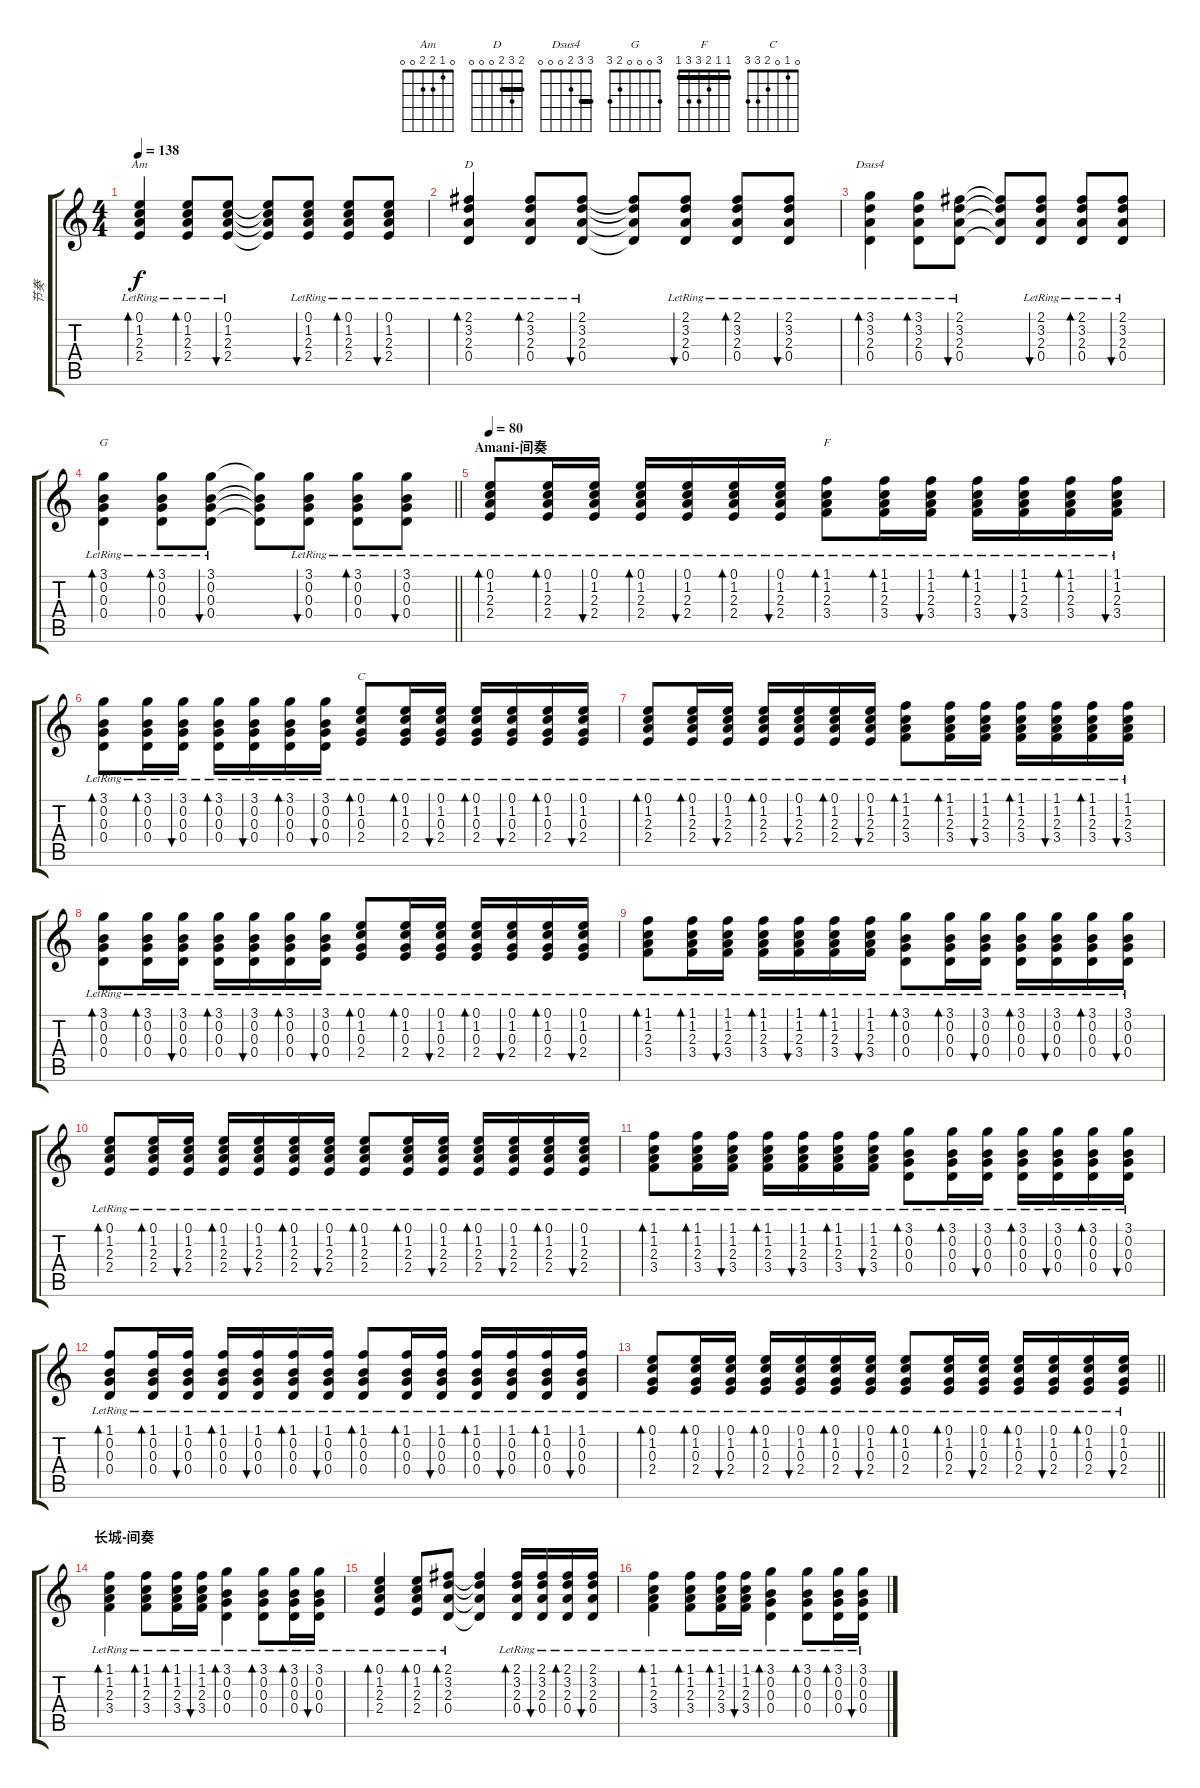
\track ("节奏" "节奏") {instrument acousticguitarsteel}
\staff {score tabs}
\tuning (E4 B3 G3 D3 A2 E2) {hide}
\chord ("Am" 0 1 2 2 0 0)
\chord ("D" 2 3 2 0 0 0) {barre 2}
\chord ("Dsus4" 3 3 2 0 0 0) {barre 3}
\chord ("G" 3 0 0 0 2 3)
\chord ("F" 1 1 2 3 3 1) {barre 1}
\chord ("C" 0 1 0 2 3 3)
\ts (4 4)
\tempo 138
\clef g2
\ks c
(0.1{lr} 1.2{lr} 2.3{lr} 2.4{lr}).4{bd 60 ch "Am" dy f} (0.1{lr} 1.2{lr} 2.3{lr} 2.4{lr}).8{bd 60} (0.1{lr} 1.2{lr} 2.3{lr} 2.4{lr}).8{bu 60} (0.1{t} 1.2{t} 2.3{t} 2.4{t}).8 (0.1{lr} 1.2{lr} 2.3{lr} 2.4{lr}).8{bu 60} (0.1{lr} 1.2{lr} 2.3{lr} 2.4{lr}).8{bd 60} (0.1{lr} 1.2{lr} 2.3{lr} 2.4{lr}).8{bu 60} |
(2.1{lr} 3.2{lr} 2.3{lr} 0.4{lr}).4{bd 60 ch "D"} (2.1{lr} 3.2{lr} 2.3{lr} 0.4{lr}).8{bd 60} (2.1{lr} 3.2{lr} 2.3{lr} 0.4{lr}).8{bu 60} (2.1{t} 3.2{t} 2.3{t} 0.4{t}).8 (2.1{lr} 3.2{lr} 2.3{lr} 0.4{lr}).8{bu 60} (2.1{lr} 3.2{lr} 2.3{lr} 0.4{lr}).8{bd 60} (2.1{lr} 3.2{lr} 2.3{lr} 0.4{lr}).8{bu 60} |
(3.1{lr} 3.2{lr} 2.3{lr} 0.4{lr}).4{bd 60 ch "Dsus4"} (3.1{lr} 3.2{lr} 2.3{lr} 0.4{lr}).8{bd 60} (2.1{lr} 3.2{lr} 2.3{lr} 0.4{lr}).8{bu 60} (2.1{t} 3.2{t} 2.3{t} 0.4{t}).8 (2.1{lr} 3.2{lr} 2.3{lr} 0.4{lr}).8{bu 60} (2.1{lr} 3.2{lr} 2.3{lr} 0.4{lr}).8{bd 60} (2.1{lr} 3.2{lr} 2.3{lr} 0.4{lr}).8{bu 60} |
\barLineRight lightlight
(3.1{lr} 0.2{lr} 0.3{lr} 0.4{lr}).4{bd 60 ch "G"} (3.1{lr} 0.2{lr} 0.3{lr} 0.4{lr}).8{bd 60} (3.1{lr} 0.2{lr} 0.3{lr} 0.4{lr}).8{bu 60} (3.1{t} 0.2{t} 0.3{t} 0.4{t}).8 (3.1{lr} 0.2{lr} 0.3{lr} 0.4{lr}).8{bu 60} (3.1{lr} 0.2{lr} 0.3{lr} 0.4{lr}).8{bd 60} (3.1{lr} 0.2{lr} 0.3{lr} 0.4{lr}).8{bu 60} |
\section ("" "Amani-间奏")
\tempo 80
(0.1{lr} 1.2{lr} 2.3{lr} 2.4{lr}).8{bd 60} (0.1{lr} 1.2{lr} 2.3{lr} 2.4{lr}).16{bd 60} (0.1{lr} 1.2{lr} 2.3{lr} 2.4{lr}).16{bu 60} (0.1{lr} 1.2{lr} 2.3{lr} 2.4{lr}).16{bd 60} (0.1{lr} 1.2{lr} 2.3{lr} 2.4{lr}).16{bu 60} (0.1{lr} 1.2{lr} 2.3{lr} 2.4{lr}).16{bd 60} (0.1{lr} 1.2{lr} 2.3{lr} 2.4{lr}).16{bu 60} (1.1{lr} 1.2{lr} 2.3{lr} 3.4{lr}).8{bd 60 ch "F"} (1.1{lr} 1.2{lr} 2.3{lr} 3.4{lr}).16{bd 60} (1.1{lr} 1.2{lr} 2.3{lr} 3.4{lr}).16{bu 60} (1.1{lr} 1.2{lr} 2.3{lr} 3.4{lr}).16{bd 60} (1.1{lr} 1.2{lr} 2.3{lr} 3.4{lr}).16{bu 60} (1.1{lr} 1.2{lr} 2.3{lr} 3.4{lr}).16{bd 60} (1.1{lr} 1.2{lr} 2.3{lr} 3.4{lr}).16{bu 60} |
(3.1{lr} 0.2{lr} 0.3{lr} 0.4{lr}).8{bd 60} (3.1{lr} 0.2{lr} 0.3{lr} 0.4{lr}).16{bd 60} (3.1{lr} 0.2{lr} 0.3{lr} 0.4{lr}).16{bu 60} (3.1{lr} 0.2{lr} 0.3{lr} 0.4{lr}).16{bd 60} (3.1{lr} 0.2{lr} 0.3{lr} 0.4{lr}).16{bu 60} (3.1{lr} 0.2{lr} 0.3{lr} 0.4{lr}).16{bd 60} (3.1{lr} 0.2{lr} 0.3{lr} 0.4{lr}).16{bu 60} (0.1{lr} 1.2{lr} 0.3{lr} 2.4{lr}).8{bd 60 ch "C"} (0.1{lr} 1.2{lr} 0.3{lr} 2.4{lr}).16{bd 60} (0.1{lr} 1.2{lr} 0.3{lr} 2.4{lr}).16{bu 60} (0.1{lr} 1.2{lr} 0.3{lr} 2.4{lr}).16{bd 60} (0.1{lr} 1.2{lr} 0.3{lr} 2.4{lr}).16{bu 60} (0.1{lr} 1.2{lr} 0.3{lr} 2.4{lr}).16{bd 60} (0.1{lr} 1.2{lr} 0.3{lr} 2.4{lr}).16{bu 60} |
(0.1{lr} 1.2{lr} 2.3{lr} 2.4{lr}).8{bd 60} (0.1{lr} 1.2{lr} 2.3{lr} 2.4{lr}).16{bd 60} (0.1{lr} 1.2{lr} 2.3{lr} 2.4{lr}).16{bu 60} (0.1{lr} 1.2{lr} 2.3{lr} 2.4{lr}).16{bd 60} (0.1{lr} 1.2{lr} 2.3{lr} 2.4{lr}).16{bu 60} (0.1{lr} 1.2{lr} 2.3{lr} 2.4{lr}).16{bd 60} (0.1{lr} 1.2{lr} 2.3{lr} 2.4{lr}).16{bu 60} (1.1{lr} 1.2{lr} 2.3{lr} 3.4{lr}).8{bd 60} (1.1{lr} 1.2{lr} 2.3{lr} 3.4{lr}).16{bd 60} (1.1{lr} 1.2{lr} 2.3{lr} 3.4{lr}).16{bu 60} (1.1{lr} 1.2{lr} 2.3{lr} 3.4{lr}).16{bd 60} (1.1{lr} 1.2{lr} 2.3{lr} 3.4{lr}).16{bu 60} (1.1{lr} 1.2{lr} 2.3{lr} 3.4{lr}).16{bd 60} (1.1{lr} 1.2{lr} 2.3{lr} 3.4{lr}).16{bu 60} |
(3.1{lr} 0.2{lr} 0.3{lr} 0.4{lr}).8{bd 60} (3.1{lr} 0.2{lr} 0.3{lr} 0.4{lr}).16{bd 60} (3.1{lr} 0.2{lr} 0.3{lr} 0.4{lr}).16{bu 60} (3.1{lr} 0.2{lr} 0.3{lr} 0.4{lr}).16{bd 60} (3.1{lr} 0.2{lr} 0.3{lr} 0.4{lr}).16{bu 60} (3.1{lr} 0.2{lr} 0.3{lr} 0.4{lr}).16{bd 60} (3.1{lr} 0.2{lr} 0.3{lr} 0.4{lr}).16{bu 60} (0.1{lr} 1.2{lr} 0.3{lr} 2.4{lr}).8{bd 60} (0.1{lr} 1.2{lr} 0.3{lr} 2.4{lr}).16{bd 60} (0.1{lr} 1.2{lr} 0.3{lr} 2.4{lr}).16{bu 60} (0.1{lr} 1.2{lr} 0.3{lr} 2.4{lr}).16{bd 60} (0.1{lr} 1.2{lr} 0.3{lr} 2.4{lr}).16{bu 60} (0.1{lr} 1.2{lr} 0.3{lr} 2.4{lr}).16{bd 60} (0.1{lr} 1.2{lr} 0.3{lr} 2.4{lr}).16{bu 60} |
(1.1{lr} 1.2{lr} 2.3{lr} 3.4{lr}).8{bd 60} (1.1{lr} 1.2{lr} 2.3{lr} 3.4{lr}).16{bd 60} (1.1{lr} 1.2{lr} 2.3{lr} 3.4{lr}).16{bu 60} (1.1{lr} 1.2{lr} 2.3{lr} 3.4{lr}).16{bd 60} (1.1{lr} 1.2{lr} 2.3{lr} 3.4{lr}).16{bu 60} (1.1{lr} 1.2{lr} 2.3{lr} 3.4{lr}).16{bd 60} (1.1{lr} 1.2{lr} 2.3{lr} 3.4{lr}).16{bu 60} (3.1{lr} 0.2{lr} 0.3{lr} 0.4{lr}).8{bd 60} (3.1{lr} 0.2{lr} 0.3{lr} 0.4{lr}).16{bd 60} (3.1{lr} 0.2{lr} 0.3{lr} 0.4{lr}).16{bu 60} (3.1{lr} 0.2{lr} 0.3{lr} 0.4{lr}).16{bd 60} (3.1{lr} 0.2{lr} 0.3{lr} 0.4{lr}).16{bu 60} (3.1{lr} 0.2{lr} 0.3{lr} 0.4{lr}).16{bd 60} (3.1{lr} 0.2{lr} 0.3{lr} 0.4{lr}).16{bu 60} |
(0.1{lr} 1.2{lr} 2.3{lr} 2.4{lr}).8{bd 60} (0.1{lr} 1.2{lr} 2.3{lr} 2.4{lr}).16{bd 60} (0.1{lr} 1.2{lr} 2.3{lr} 2.4{lr}).16{bu 60} (0.1{lr} 1.2{lr} 2.3{lr} 2.4{lr}).16{bd 60} (0.1{lr} 1.2{lr} 2.3{lr} 2.4{lr}).16{bu 60} (0.1{lr} 1.2{lr} 2.3{lr} 2.4{lr}).16{bd 60} (0.1{lr} 1.2{lr} 2.3{lr} 2.4{lr}).16{bu 60} (0.1{lr} 1.2{lr} 2.3{lr} 2.4{lr}).8{bd 60} (0.1{lr} 1.2{lr} 2.3{lr} 2.4{lr}).16{bd 60} (0.1{lr} 1.2{lr} 2.3{lr} 2.4{lr}).16{bu 60} (0.1{lr} 1.2{lr} 2.3{lr} 2.4{lr}).16{bd 60} (0.1{lr} 1.2{lr} 2.3{lr} 2.4{lr}).16{bu 60} (0.1{lr} 1.2{lr} 2.3{lr} 2.4{lr}).16{bd 60} (0.1{lr} 1.2{lr} 2.3{lr} 2.4{lr}).16{bu 60} |
(1.1{lr} 1.2{lr} 2.3{lr} 3.4{lr}).8{bd 60} (1.1{lr} 1.2{lr} 2.3{lr} 3.4{lr}).16{bd 60} (1.1{lr} 1.2{lr} 2.3{lr} 3.4{lr}).16{bu 60} (1.1{lr} 1.2{lr} 2.3{lr} 3.4{lr}).16{bd 60} (1.1{lr} 1.2{lr} 2.3{lr} 3.4{lr}).16{bu 60} (1.1{lr} 1.2{lr} 2.3{lr} 3.4{lr}).16{bd 60} (1.1{lr} 1.2{lr} 2.3{lr} 3.4{lr}).16{bu 60} (3.1{lr} 0.2{lr} 0.3{lr} 0.4{lr}).8{bd 60} (3.1{lr} 0.2{lr} 0.3{lr} 0.4{lr}).16{bd 60} (3.1{lr} 0.2{lr} 0.3{lr} 0.4{lr}).16{bu 60} (3.1{lr} 0.2{lr} 0.3{lr} 0.4{lr}).16{bd 60} (3.1{lr} 0.2{lr} 0.3{lr} 0.4{lr}).16{bu 60} (3.1{lr} 0.2{lr} 0.3{lr} 0.4{lr}).16{bd 60} (3.1{lr} 0.2{lr} 0.3{lr} 0.4{lr}).16{bu 60} |
(1.1{lr} 0.2{lr} 0.3{lr} 0.4{lr}).8{bd 60} (1.1{lr} 0.2{lr} 0.3{lr} 0.4{lr}).16{bd 60} (1.1{lr} 0.2{lr} 0.3{lr} 0.4{lr}).16{bu 60} (1.1{lr} 0.2{lr} 0.3{lr} 0.4{lr}).16{bd 60} (1.1{lr} 0.2{lr} 0.3{lr} 0.4{lr}).16{bu 60} (1.1{lr} 0.2{lr} 0.3{lr} 0.4{lr}).16{bd 60} (1.1{lr} 0.2{lr} 0.3{lr} 0.4{lr}).16{bu 60} (1.1{lr} 0.2{lr} 0.3{lr} 0.4{lr}).8{bd 60} (1.1{lr} 0.2{lr} 0.3{lr} 0.4{lr}).16{bd 60} (1.1{lr} 0.2{lr} 0.3{lr} 0.4{lr}).16{bu 60} (1.1{lr} 0.2{lr} 0.3{lr} 0.4{lr}).16{bd 60} (1.1{lr} 0.2{lr} 0.3{lr} 0.4{lr}).16{bu 60} (1.1{lr} 0.2{lr} 0.3{lr} 0.4{lr}).16{bd 60} (1.1{lr} 0.2{lr} 0.3{lr} 0.4{lr}).16{bu 60} |
\barLineRight lightlight
(0.1{lr} 1.2{lr} 0.3{lr} 2.4{lr}).8{bd 60} (0.1{lr} 1.2{lr} 0.3{lr} 2.4{lr}).16{bd 60} (0.1{lr} 1.2{lr} 0.3{lr} 2.4{lr}).16{bu 60} (0.1{lr} 1.2{lr} 0.3{lr} 2.4{lr}).16{bd 60} (0.1{lr} 1.2{lr} 0.3{lr} 2.4{lr}).16{bu 60} (0.1{lr} 1.2{lr} 0.3{lr} 2.4{lr}).16{bd 60} (0.1{lr} 1.2{lr} 0.3{lr} 2.4{lr}).16{bu 60} (0.1{lr} 1.2{lr} 0.3{lr} 2.4{lr}).8{bd 60} (0.1{lr} 1.2{lr} 0.3{lr} 2.4{lr}).16{bd 60} (0.1{lr} 1.2{lr} 0.3{lr} 2.4{lr}).16{bu 60} (0.1{lr} 1.2{lr} 0.3{lr} 2.4{lr}).16{bd 60} (0.1{lr} 1.2{lr} 0.3{lr} 2.4{lr}).16{bu 60} (0.1{lr} 1.2{lr} 0.3{lr} 2.4{lr}).16{bd 60} (0.1{lr} 1.2{lr} 0.3{lr} 2.4{lr}).16{bu 60} |
\section ("" "长城-间奏")
(1.1{lr} 1.2{lr} 2.3{lr} 3.4{lr}).4{bd 60} (1.1{lr} 1.2{lr} 2.3{lr} 3.4{lr}).8{bd 60} (1.1{lr} 1.2{lr} 2.3{lr} 3.4{lr}).16{bd 60} (1.1{lr} 1.2{lr} 2.3{lr} 3.4{lr}).16{bu 60} (3.1{lr} 0.2{lr} 0.3{lr} 0.4{lr}).4{bd 60} (3.1{lr} 0.2{lr} 0.3{lr} 0.4{lr}).8{bd 60} (3.1{lr} 0.2{lr} 0.3{lr} 0.4{lr}).16{bd 60} (3.1{lr} 0.2{lr} 0.3{lr} 0.4{lr}).16{bu 60} |
(0.1{lr} 1.2{lr} 2.3{lr} 2.4{lr}).4{bd 60} (0.1{lr} 1.2{lr} 2.3{lr} 2.4{lr}).8{bd 60} (2.1{lr} 3.2{lr} 2.3{lr} 0.4{lr}).8{bd 60} (2.1{t} 3.2{t} 2.3{t} 0.4{t}).4 (2.1{lr} 3.2{lr} 2.3{lr} 0.4{lr}).16{bd 60} (2.1{lr} 3.2{lr} 2.3{lr} 0.4{lr}).16{bu 60} (2.1{lr} 3.2{lr} 2.3{lr} 0.4{lr}).16{bd 60} (2.1{lr} 3.2{lr} 2.3{lr} 0.4{lr}).16{bu 60} |
(1.1{lr} 1.2{lr} 2.3{lr} 3.4{lr}).4{bd 60} (1.1{lr} 1.2{lr} 2.3{lr} 3.4{lr}).8{bd 60} (1.1{lr} 1.2{lr} 2.3{lr} 3.4{lr}).16{bd 60} (1.1{lr} 1.2{lr} 2.3{lr} 3.4{lr}).16{bu 60} (3.1{lr} 0.2{lr} 0.3{lr} 0.4{lr}).4{bd 60} (3.1{lr} 0.2{lr} 0.3{lr} 0.4{lr}).8{bd 60} (3.1{lr} 0.2{lr} 0.3{lr} 0.4{lr}).16{bd 60} (3.1{lr} 0.2{lr} 0.3{lr} 0.4{lr}).16{bu 60}
